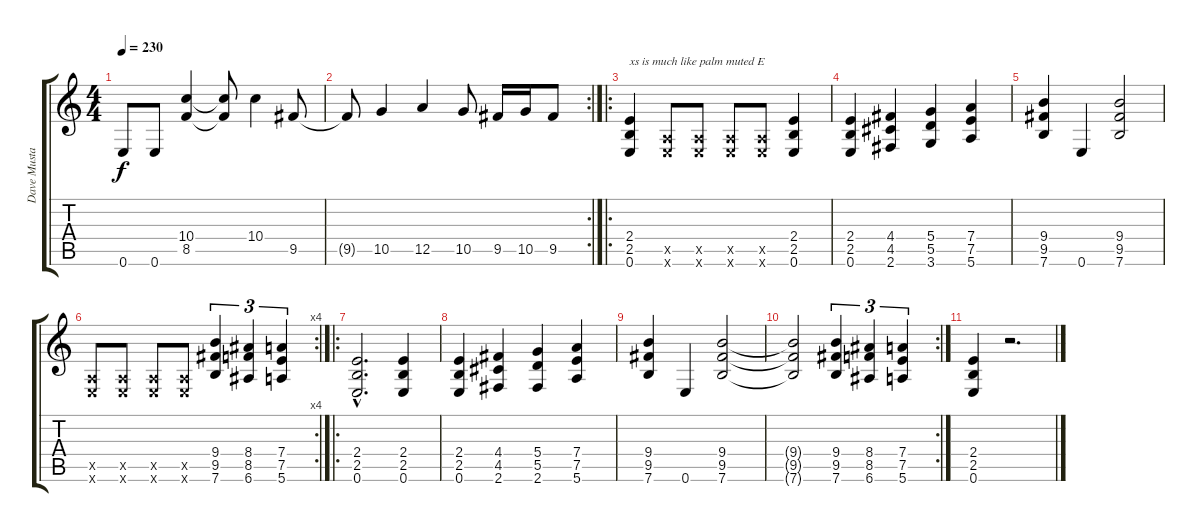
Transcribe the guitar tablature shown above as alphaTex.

\track ("Dave Mustaine" "Dave Musta") {instrument distortionguitar}
\staff {score tabs}
\tuning (E4 B3 G3 D3 A2 E2) {hide}
\ts (4 4)
\tempo 230
\clef g2
\ks c
0.6.8{dy f} 0.6.8 (10.4 8.5).4 (10.4{t} 8.5{t}).8 10.4.4 9.5.8 |
\rc 2
9.5{t}.8 10.5.4 12.5.4 10.5.8 9.5.16 10.5.16 9.5.8 |
\ro
(2.4 2.5 0.6).4{txt "xs is much like palm muted E"} (0.5{x} 0.6{x}).8 (0.5{x} 0.6{x}).8 (0.5{x} 0.6{x}).8 (0.5{x} 0.6{x}).8 (2.4 2.5 0.6).4 |
(2.4 2.5 0.6).4 (4.4 4.5 2.6).4 (5.4 5.5 3.6).4 (7.4 7.5 5.6).4 |
(9.4 9.5 7.6).4 0.6.4 (9.4 9.5 7.6).2 |
\rc 4
(0.5{x} 0.6{x}).8 (0.5{x} 0.6{x}).8 (0.5{x} 0.6{x}).8 (0.5{x} 0.6{x}).8 (9.4 9.5 7.6).4{tu (3 2)} (8.4 8.5 6.6).4{tu (3 2)} (7.4 7.5 5.6).4{tu (3 2)} |
\ro
(2.4{hac} 2.5{hac} 0.6{hac}).2{d} (2.4 2.5 0.6).4 |
(2.4 2.5 0.6).4 (4.4 4.5 2.6).4 (5.4 5.5 2.6).4 (7.4 7.5 5.6).4 |
(9.4 9.5 7.6).4 0.6.4 (9.4 9.5 7.6).2 |
\rc 2
(9.4{t} 9.5{t} 7.6{t}).2 (9.4 9.5 7.6).4{tu (3 2)} (8.4 8.5 6.6).4{tu (3 2)} (7.4 7.5 5.6).4{tu (3 2)} |
(2.4 2.5 0.6).4 r.2{d}
